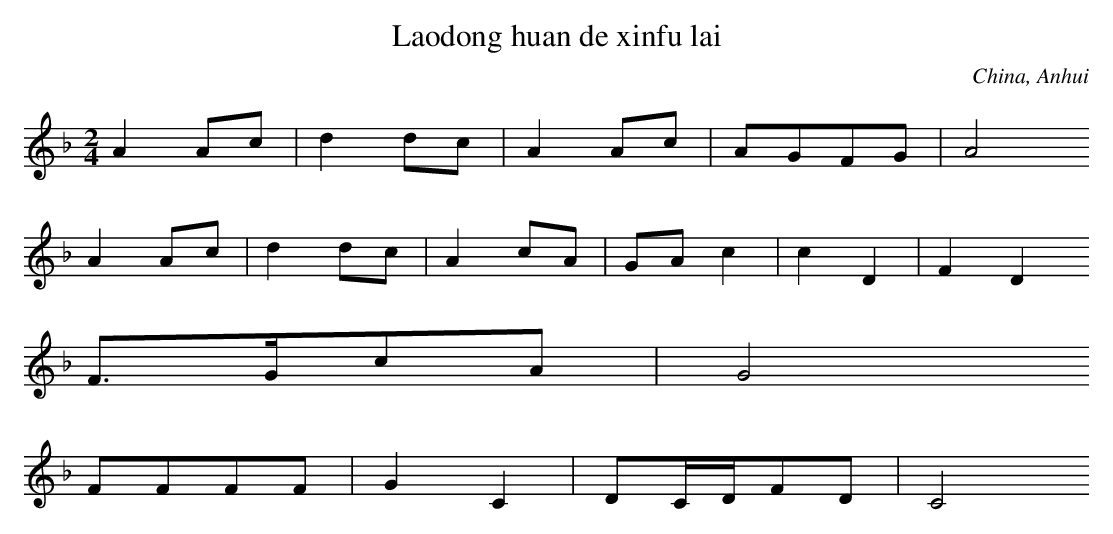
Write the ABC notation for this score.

X:1
T: Laodong huan de xinfu lai
O: China, Anhui
M: 2/4
L: 1/16
K: F
A4A2c2 | d4d2c2 | A4A2c2 | A2G2F2G2 | A8
A4A2c2 | d4d2c2 | A4c2A2 | G2A2c4 | c4D4 | F4D4
F3Gc2A2 | G8
F2F2F2F2 | G4C4 | D2CDF2D2 | C8
